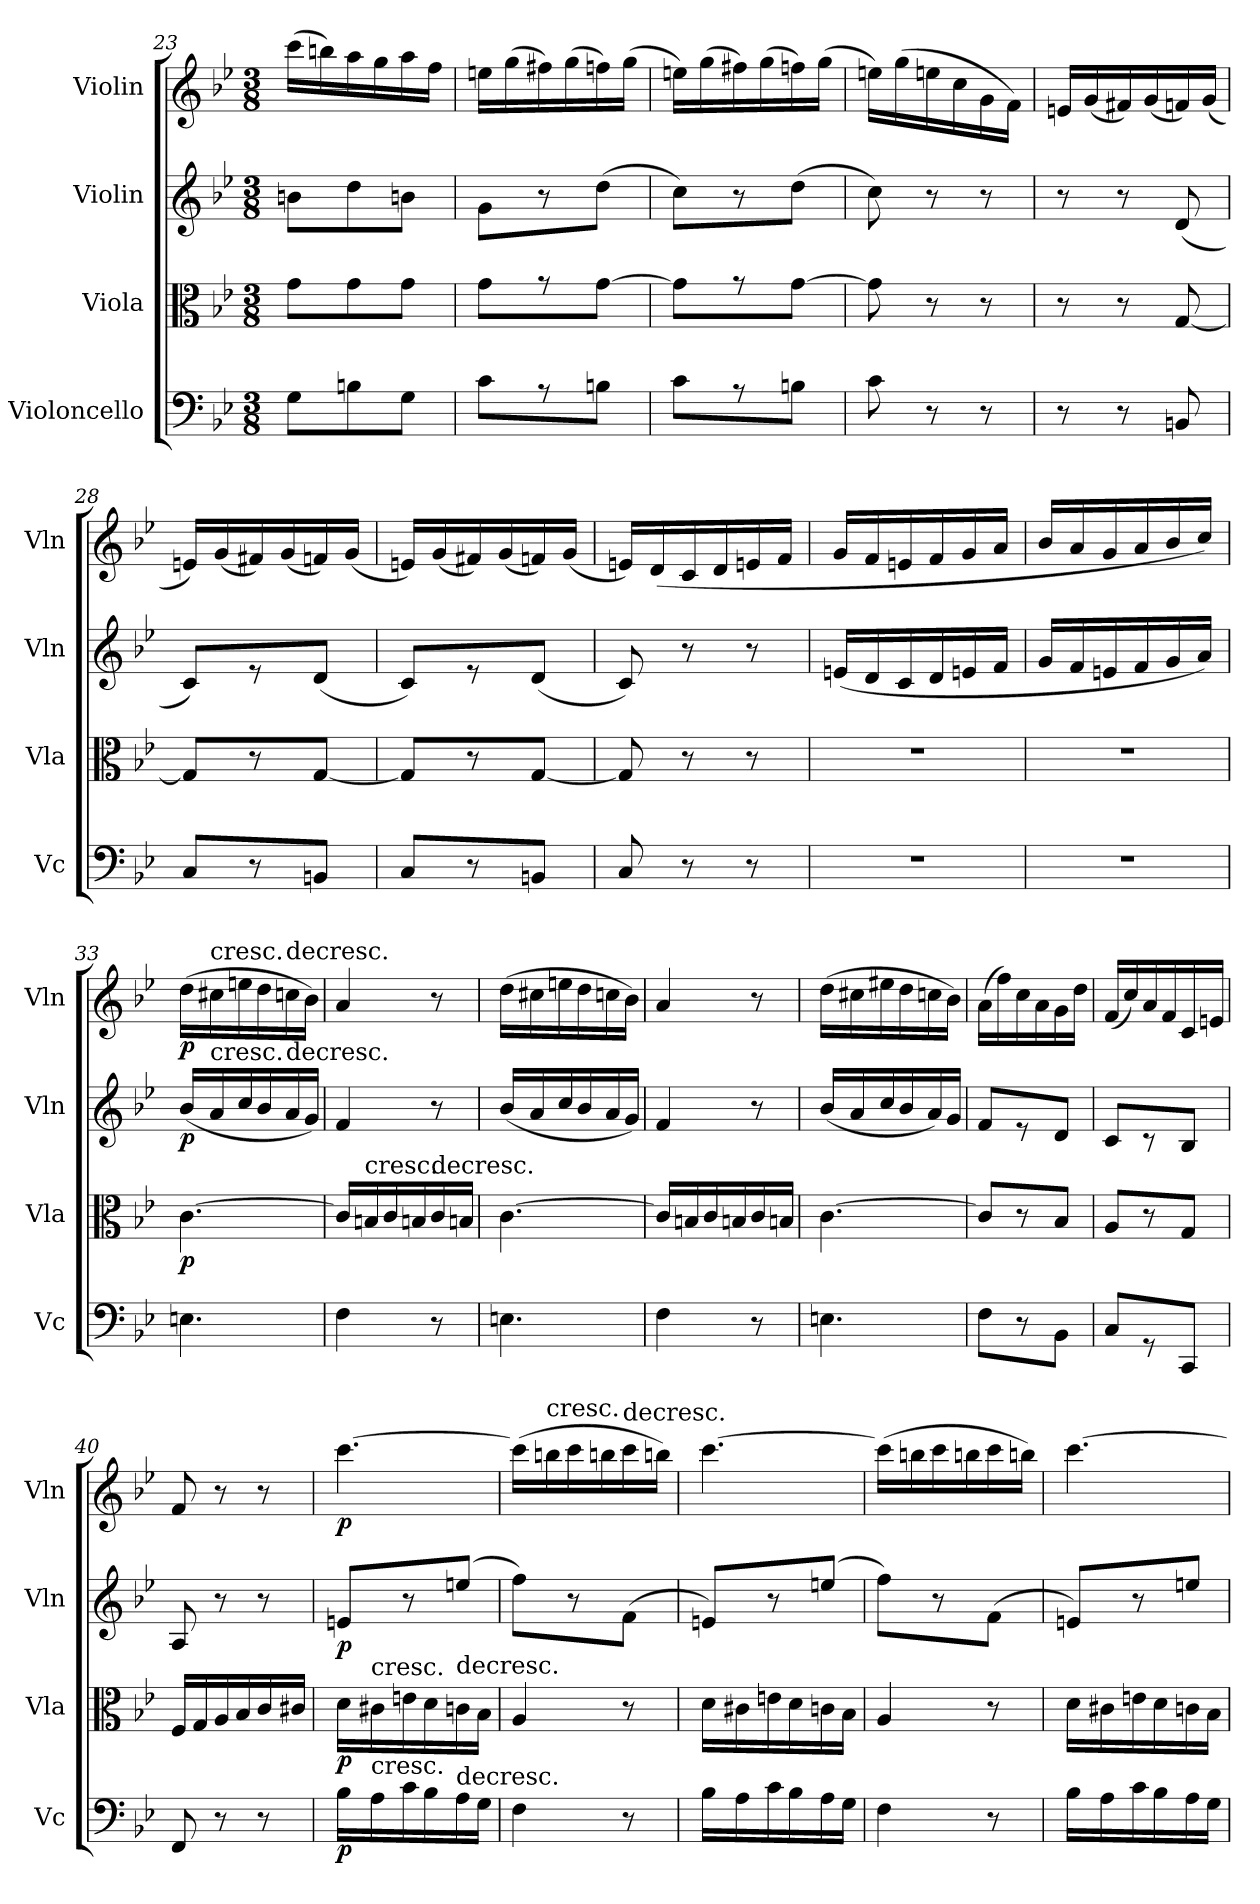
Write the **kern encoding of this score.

**kern	**dynam	**kern	**dynam	**kern	**dynam	**kern	**dynam
*part4	*part4	*part3	*part3	*part2	*part2	*part1	*part1
*staff4	*staff4	*staff3	*staff3	*staff2	*staff2	*staff1	*staff1
*I"Violoncello	*	*I"Viola	*	*I"Violin	*	*I"Violin	*
*I'Vc	*	*I'Vla	*	*I'Vln	*	*I'Vln	*
*clefF4	*	*clefC3	*	*clefG2	*	*clefG2	*
*k[b-e-]	*	*k[b-e-]	*	*k[b-e-]	*	*k[b-e-]	*
*B-:	*	*B-:	*	*B-:	*	*B-:	*
*M3/8	*	*M3/8	*	*M3/8	*	*M3/8	*
=23	=23	=23	=23	=23	=23	=23	=23
8G\L	.	8g\L	.	8bn\L	.	(16ccc\LL	.
.	.	.	.	.	.	16bbn\)	.
8Bn\	.	8g\	.	8dd\	.	16aa\	.
.	.	.	.	.	.	16gg\	.
8G\J	.	8g\J	.	8bn\J	.	16aa\	.
.	.	.	.	.	.	16ff\JJ	.
=24	=24	=24	=24	=24	=24	=24	=24
8c\L	.	8g\L	.	8g\L	.	16een\LL	.
.	.	.	.	.	.	(16gg\	.
8r	.	8r	.	8r	.	16ff#X\)	.
.	.	.	.	.	.	(16gg\	.
8Bn\J	.	[8g\J	.	(8dd\J	.	16ffn\)	.
.	.	.	.	.	.	(16gg\JJ	.
=25	=25	=25	=25	=25	=25	=25	=25
8c\L	.	8g\L]	.	8cc\L)	.	16een\LL)	.
.	.	.	.	.	.	(16gg\	.
8r	.	8r	.	8r	.	16ff#X\)	.
.	.	.	.	.	.	(16gg\	.
8Bn\J	.	[8g\J	.	(8dd\J	.	16ffn\)	.
.	.	.	.	.	.	(16gg\JJ	.
=26	=26	=26	=26	=26	=26	=26	=26
8c\	.	8g\]	.	8cc\)	.	16een\LL)	.
.	.	.	.	.	.	(16gg\	.
8r	.	8r	.	8r	.	16een\	.
.	.	.	.	.	.	16cc\	.
8r	.	8r	.	8r	.	16g\	.
.	.	.	.	.	.	16f\JJ)	.
=27	=27	=27	=27	=27	=27	=27	=27
8r	.	8r	.	8r	.	16en/LL	.
.	.	.	.	.	.	(16g/	.
8r	.	8r	.	8r	.	16f#X/)	.
.	.	.	.	.	.	(16g/	.
8BBn/	.	[8G/	.	(8d/	.	16fn/)	.
.	.	.	.	.	.	(16g/JJ	.
=28	=28	=28	=28	=28	=28	=28	=28
8C/L	.	8G/L]	.	8c/L)	.	16en/LL)	.
.	.	.	.	.	.	(16g/	.
8r	.	8r	.	8r	.	16f#X/)	.
.	.	.	.	.	.	(16g/	.
8BBn/J	.	[8G/J	.	(8d/J	.	16fn/)	.
.	.	.	.	.	.	(16g/JJ	.
=29	=29	=29	=29	=29	=29	=29	=29
8C/L	.	8G/L]	.	8c/L)	.	16en/LL)	.
.	.	.	.	.	.	(16g/	.
8r	.	8r	.	8r	.	16f#X/)	.
.	.	.	.	.	.	(16g/	.
8BBn/J	.	[8G/J	.	(8d/J	.	16fn/)	.
.	.	.	.	.	.	(16g/JJ	.
=30	=30	=30	=30	=30	=30	=30	=30
8C/	.	8G/]	.	8c/)	.	16en/LL)	.
.	.	.	.	.	.	(16d/	.
8r	.	8r	.	8r	.	16c/	.
.	.	.	.	.	.	16d/	.
8r	.	8r	.	8r	.	16en/	.
.	.	.	.	.	.	16f/JJ	.
=31	=31	=31	=31	=31	=31	=31	=31
4.r	.	4.r	.	(16en/LL	.	16g/LL	.
.	.	.	.	16d/	.	16f/	.
.	.	.	.	16c/	.	16en/	.
.	.	.	.	16d/	.	16f/	.
.	.	.	.	16en/	.	16g/	.
.	.	.	.	16f/JJ	.	16a/JJ	.
=32	=32	=32	=32	=32	=32	=32	=32
4.r	.	4.r	.	16g/LL	.	16b-/LL	.
.	.	.	.	16f/	.	16a/	.
.	.	.	.	16en/	.	16g/	.
.	.	.	.	16f/	.	16a/	.
.	.	.	.	16g/	.	16b-/	.
.	.	.	.	16a/JJ)	.	16cc/JJ)	.
=33	=33	=33	=33	=33	=33	=33	=33
4.En\	.	[4.c\	p	(16b-/LL	p	(16dd\LL	p
!	!	!	!	!	!	!LO:TX:t=cresc.	!
!	!	!	!	!LO:TX:t=cresc.	!	!	!
.	.	.	.	16a/	.	16cc#X\	.
.	.	.	.	16cc/	.	16een\	.
.	.	.	.	16b-/	.	16dd\	.
!	!	!	!	!	!	!LO:TX:t=decresc.	!
!	!	!	!	!LO:TX:t=decresc.	!	!	!
.	.	.	.	16a/	.	16ccn\	.
.	.	.	.	16g/JJ)	.	16b-\JJ)	.
=34	=34	=34	=34	=34	=34	=34	=34
4F\	.	16c/LL]	.	4f/	.	4a/	.
!	!	!LO:TX:t=cresc.	!	!	!	!	!
.	.	16Bn/	.	.	.	.	.
.	.	16c/	.	.	.	.	.
.	.	16Bn/	.	.	.	.	.
!	!	!LO:TX:t=decresc.	!	!	!	!	!
8r	.	16c/	.	8r	.	8r	.
.	.	16Bn/JJ	.	.	.	.	.
=35	=35	=35	=35	=35	=35	=35	=35
4.En\	.	[4.c\	.	(16b-/LL	.	(16dd\LL	.
.	.	.	.	16a/	.	16cc#X\	.
.	.	.	.	16cc/	.	16een\	.
.	.	.	.	16b-/	.	16dd\	.
.	.	.	.	16a/	.	16ccn\	.
.	.	.	.	16g/JJ)	.	16b-\JJ)	.
=36	=36	=36	=36	=36	=36	=36	=36
4F\	.	16c/LL]	.	4f/	.	4a/	.
.	.	16Bn/	.	.	.	.	.
.	.	16c/	.	.	.	.	.
.	.	16Bn/	.	.	.	.	.
8r	.	16c/	.	8r	.	8r	.
.	.	16Bn/JJ	.	.	.	.	.
=37	=37	=37	=37	=37	=37	=37	=37
4.En\	.	[4.c\	.	(16b-/LL	.	(16dd\LL	.
.	.	.	.	16a/	.	16cc#X\	.
.	.	.	.	16cc/	.	16ee#X\	.
.	.	.	.	16b-/	.	16dd\	.
.	.	.	.	16a/)	.	16ccn\	.
.	.	.	.	16g/JJ	.	16b-\JJ)	.
=38	=38	=38	=38	=38	=38	=38	=38
8F\L	.	8c/L]	.	8f/L	.	(16a\LL	.
.	.	.	.	.	.	16ff\)	.
8r	.	8r	.	8r	.	16cc\	.
.	.	.	.	.	.	16a\	.
8BB-\J	.	8B-/J	.	8d/J	.	16g\	.
.	.	.	.	.	.	16dd\JJ	.
=39	=39	=39	=39	=39	=39	=39	=39
8C/L	.	8A/L	.	8c/L	.	(16f/LL	.
.	.	.	.	.	.	16cc/)	.
8r	.	8r	.	8r	.	16a/	.
.	.	.	.	.	.	16f/	.
8CC/J	.	8G/J	.	8B-/J	.	16c/	.
.	.	.	.	.	.	16en/JJ	.
=40	=40	=40	=40	=40	=40	=40	=40
8FF/	.	16F/LL	.	8A/	.	8f/	.
.	.	16G/	.	.	.	.	.
8r	.	16A/	.	8r	.	8r	.
.	.	16B-/	.	.	.	.	.
8r	.	16c/	.	8r	.	8r	.
.	.	16c#X/JJ	.	.	.	.	.
=41	=41	=41	=41	=41	=41	=41	=41
16B-\LL	p	16d\LL	p	8en/L	p	[4.ccc\	p
!	!	!LO:TX:t=cresc.	!	!	!	!	!
!LO:TX:t=cresc.	!	!	!	!	!	!	!
16A\	.	16c#X\	.	.	.	.	.
16c\	.	16en\	.	8r	.	.	.
16B-\	.	16d\	.	.	.	.	.
!	!	!LO:TX:t=decresc.	!	!	!	!	!
!LO:TX:t=decresc.	!	!	!	!	!	!	!
16A\	.	16cn\	.	(8een/J	.	.	.
16G\JJ	.	16B-\JJ	.	.	.	.	.
=42	=42	=42	=42	=42	=42	=42	=42
4F\	.	4A/	.	8ff\L)	.	(16ccc\LL]	.
!	!	!	!	!	!	!LO:TX:t=cresc.	!
.	.	.	.	.	.	16bbn\	.
.	.	.	.	8r	.	16ccc\	.
.	.	.	.	.	.	16bbn\	.
!	!	!	!	!	!	!LO:TX:t=decresc.	!
8r	.	8r	.	(8f\J	.	16ccc\	.
.	.	.	.	.	.	16bbn\JJ)	.
=43	=43	=43	=43	=43	=43	=43	=43
16B-\LL	.	16d\LL	.	8en/L)	.	[4.ccc\	.
16A\	.	16c#X\	.	.	.	.	.
16c\	.	16en\	.	8r	.	.	.
16B-\	.	16d\	.	.	.	.	.
16A\	.	16cn\	.	(8een/J	.	.	.
16G\JJ	.	16B-\JJ	.	.	.	.	.
=44	=44	=44	=44	=44	=44	=44	=44
4F\	.	4A/	.	8ff\L)	.	(16ccc\LL]	.
.	.	.	.	.	.	16bbn\	.
.	.	.	.	8r	.	16ccc\	.
.	.	.	.	.	.	16bbn\	.
8r	.	8r	.	(8f\J	.	16ccc\	.
.	.	.	.	.	.	16bbn\JJ)	.
=45	=45	=45	=45	=45	=45	=45	=45
16B-\LL	.	16d\LL	.	8en/L)	.	[4.ccc\	.
16A\	.	16c#X\	.	.	.	.	.
16c\	.	16en\	.	8r	.	.	.
16B-\	.	16d\	.	.	.	.	.
16A\	.	16cn\	.	8een/J	.	.	.
16G\JJ	.	16B-\JJ	.	.	.	.	.
=	=	=	=	=	=	=	=
*-	*-	*-	*-	*-	*-	*-	*-
